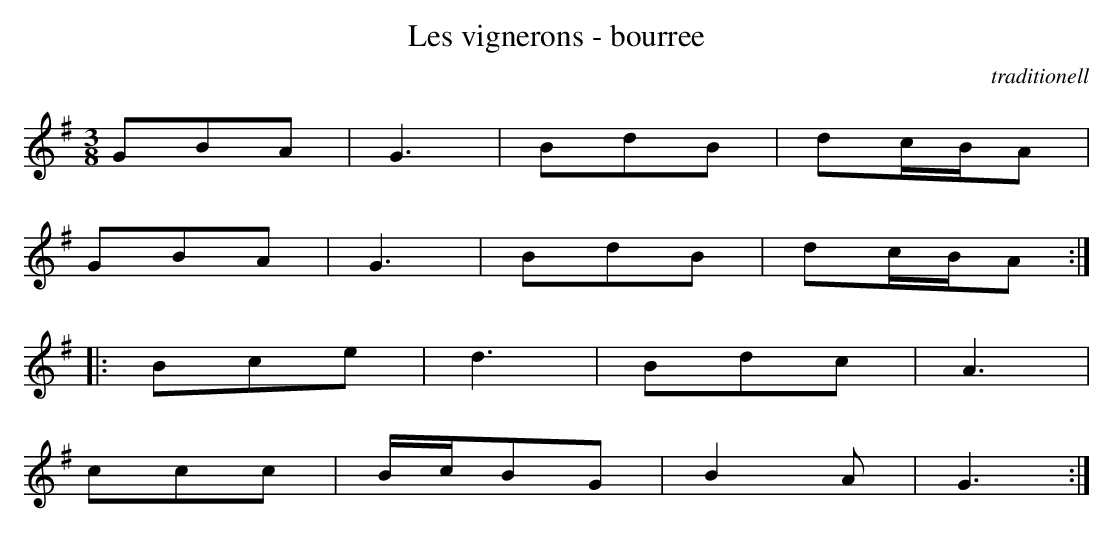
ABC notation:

X:1
T:Les vignerons - bourree
C:traditionell
M:3/8
L:1/16
K:G
G2B2A2|G6|B2d2B2|d2cBA2|
G2B2A2|G6|B2d2B2|d2cBA2:|
|:B2c2e2|d6|B2d2c2|A6|
c2c2c2|BcB2G2|B4A2|G6:|
